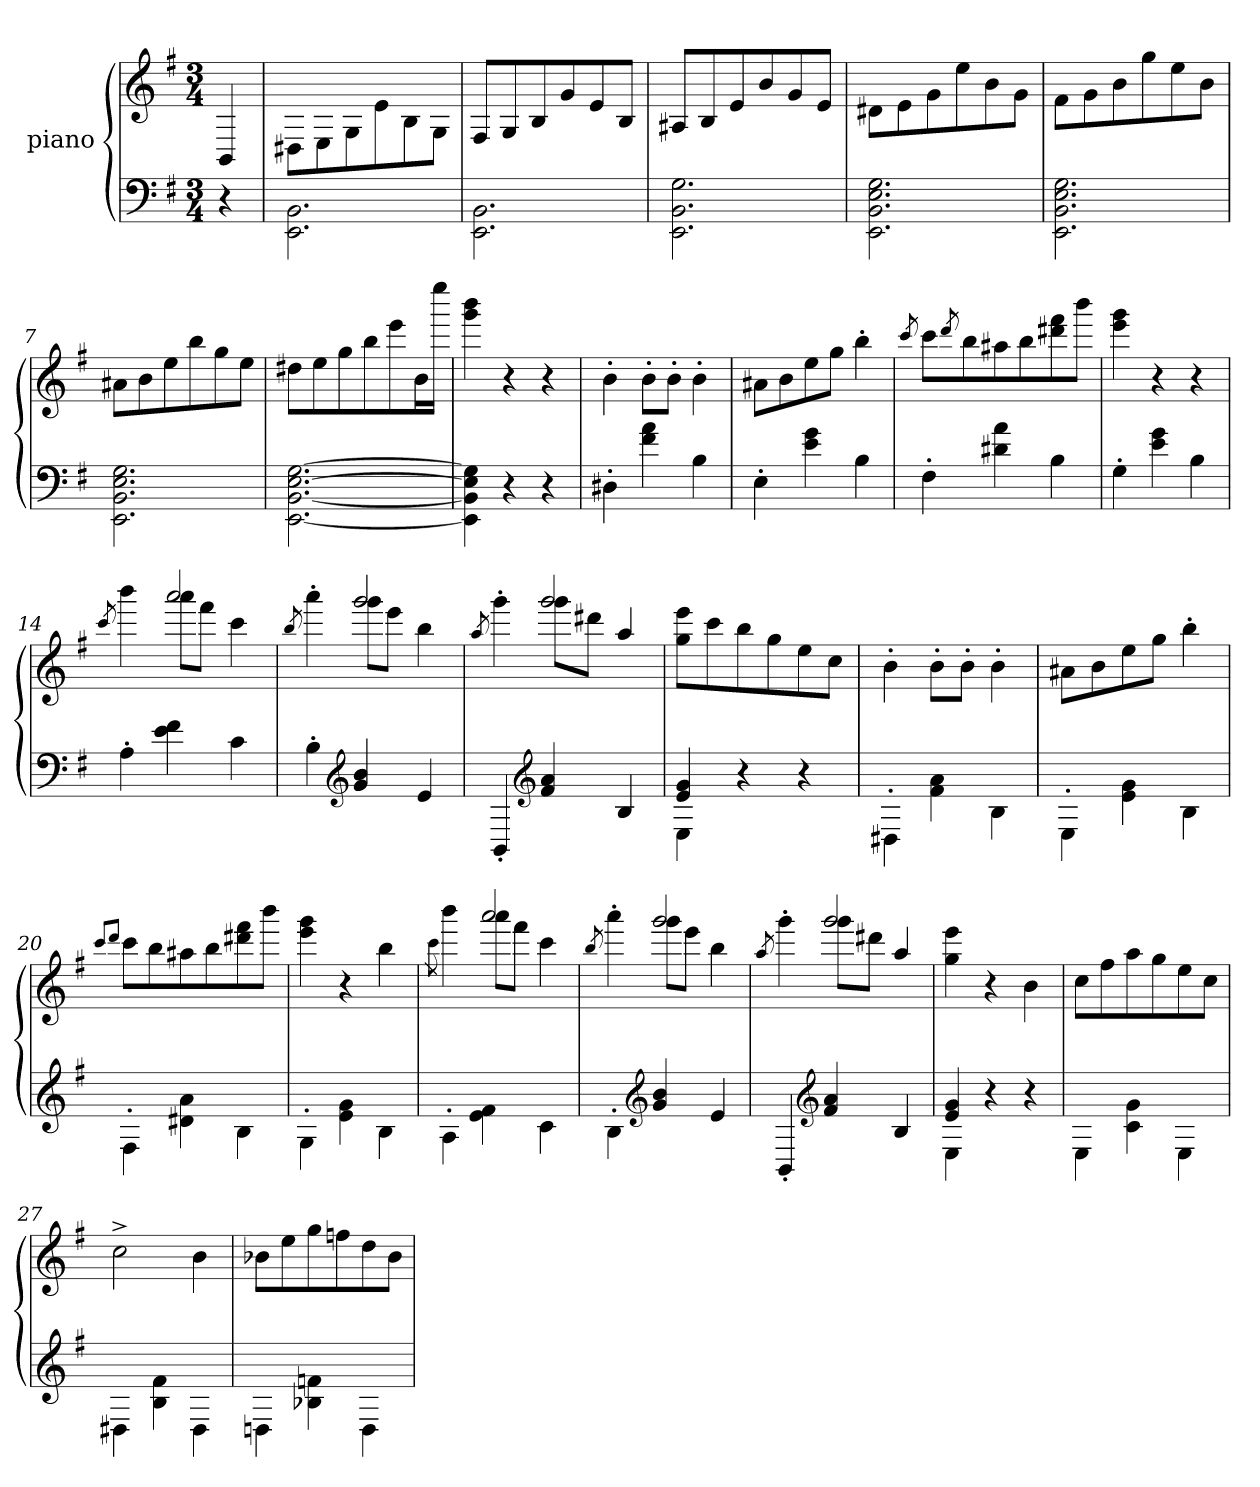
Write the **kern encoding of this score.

**kern	**kern
*part2	*part1
*staff2	*staff1
*I"piano	*I"piano
*clefF4	*clefG2
*k[f#]	*k[f#]
*M3/4	*M3/4
=1	=1
4r	4BB/
=2	=2
2.EE\ 2.BB\	8D#X\L
.	8E\
.	8G\
.	8e\
.	8B\
.	8G\J
=3	=3
2.EE\ 2.BB\	8F#/L
.	8G/
.	8B/
.	8g/
.	8e/
.	8B/J
=4	=4
2.EE\ 2.BB\ 2.G\	8A#X/L
.	8B/
.	8e/
.	8b/
.	8g/
.	8e/J
=5	=5
2.EE\ 2.BB\ 2.E\ 2.G\	8d#X\L
.	8e\
.	8g\
.	8ee\
.	8b\
.	8g\J
=6	=6
2.EE\ 2.BB\ 2.E\ 2.G\	8f#\L
.	8g\
.	8b\
.	8gg\
.	8ee\
.	8b\J
=7	=7
2.EE\ 2.BB\ 2.E\ 2.G\	8a#X\L
.	8b\
.	8ee\
.	8bb\
.	8gg\
.	8ee\J
=8	=8
[2.EE\ [2.BB\ [2.E\ [2.G\	8dd#X\L
.	8ee\
.	8gg\
.	8bb\
.	8eee\
.	16bL
.	16eeee\JJ
=9	=9
4EE\] 4BB\] 4E\] 4G\]	4ggg\ 4bbb\
4r	4r
4r	4r
=10	=10
4D#X'>\	4b'>\
4f#\ 4a\	8b'>\L
.	8b'>\J
4B\	4b'>\
=11	=11
4E'>\	8a#X\L
.	8b\
4e\ 4g\	8ee\
.	8gg\J
4B\	4bb'>\
=12	=12
.	8qccc/L
4F#'>\	8ccc\
.	8qddd/
.	8bb\
4d#X\ 4a\	8aa#X\
.	8bb\
4B\	8ddd#X\ 8fff#\
.	8bbb\J
=13	=13
4G'>\	4eee\ 4ggg\
4e\ 4g\	4r
4B\	4r
=14	=14
.	8qccc/
*	*^
4A'>\	4bbb\	4ryy
4e\ 4f#\	2aaa/	8aaa\L
.	.	8fff#\J
4c\	.	4ccc\
=15	=15	=15
.	8qbb/	.
4B'>\	4aaa'>\	4ryy
*clefG2	*	*
4g/ 4b/	2ggg/	8ggg\L
.	.	8eee\J
4e/	.	4bb\
=16	=16	=16
.	8qaa/	.
4BB'>/	4ggg'>\	4ryy
*clefG2	*	*
4f#/ 4a/	2ggg/	8ggg\L
.	.	8ddd#X\J
4B/	.	4aa/
*	*v	*v
=17	=17
*^	*
4e/ 4g/	4E	8gg\ 8eee\L
.	.	8ccc\
4r	2ryy	8bb\
.	.	8gg\
4r	.	8ee\
.	.	8cc\J
*v	*v	*
=18	=18
4D#X'>\	4b'>\
4f#\ 4a\	8b'>\L
.	8b'>\J
4B\	4b'>\
=19	=19
4E'>\	8a#X\L
.	8b\
4e\ 4g\	8ee\
.	8gg\J
4B\	4bb'>\
=20	=20
.	8qccc/L
.	8qddd/J
4F#'>\	8ccc\L
.	8bb\
4d#X\ 4a\	8aa#X\
.	8bb\
4B\	8ddd#X\ 8fff#\
.	8bbb\J
=21	=21
4G'>\	4eee\ 4ggg\
4e\ 4g\	4r
4B\	4bb\
=22	=22
.	8qccc\
*	*^
4A'>\	4bbb\	4ryy
4e\ 4f#\	2aaa/	8aaa\L
.	.	8fff#\J
4c\	.	4ccc\
=23	=23	=23
.	8qbb/	.
4B'>\	4aaa'>\	4ryy
*clefG2	*	*
4g/ 4b/	2ggg/	8ggg\L
.	.	8eee\J
4e/	.	4bb\
=24	=24	=24
.	8qaa/	.
4BB'>/	4ggg'>\	4ryy
*clefG2	*	*
4f#/ 4a/	2ggg/	8ggg\L
.	.	8ddd#X\J
4B/	.	4aa/
*	*v	*v
=25	=25
*^	*
4e/ 4g/	4E	4gg\ 4eee\
4r	2ryy	4r
4r	.	4b\
*v	*v	*
=26	=26
4E\	8cc\L
.	8ff#\
4c\ 4g\	8aa\
.	8gg\
4E\	8ee\
.	8cc\J
=27	=27
4D#X\	2cc^>\
4B\ 4f#\	.
4D#\	4b\
=28	=28
4Dn\	8b-X\L
.	8ee\
4B-X\ 4fn\	8gg\
.	8ffn\
4D\	8dd\
.	8b-\J
=	=
*-	*-
